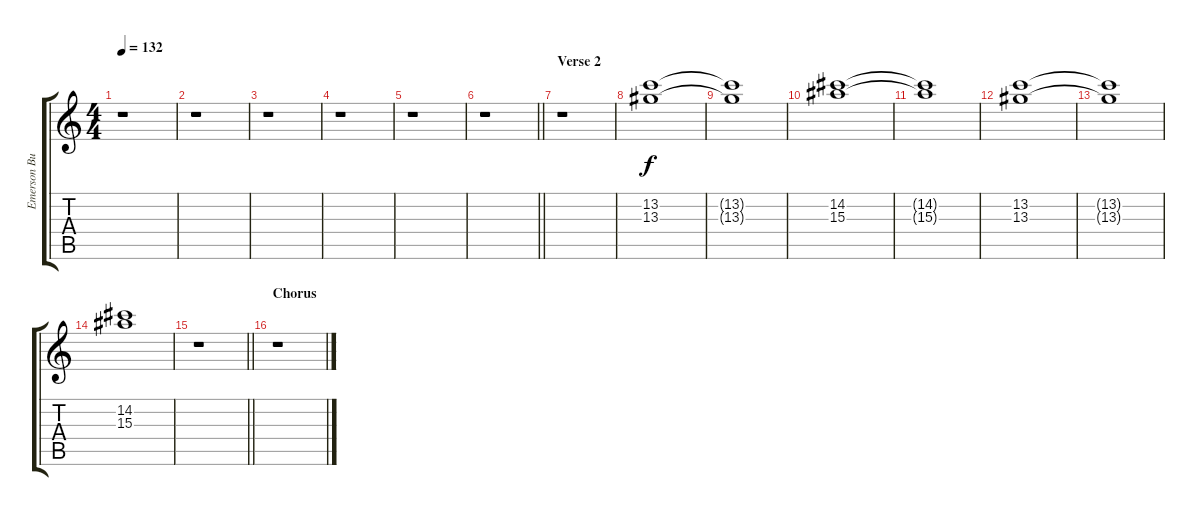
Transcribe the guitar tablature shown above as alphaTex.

\track ("Emerson Burton (Keyboard)" "Emerson Bu") {instrument acousticguitarnylon}
\staff {score tabs}
\tuning (E4 B3 G3 D3 A2 E2) {hide}
\ts (4 4)
\tempo 132
\clef g2
\ks c
r.1{dy f} |
r.1 |
r.1 |
r.1 |
r.1 |
\barLineRight lightlight
r.1 |
\section ("" "Verse 2")
r.1 |
(13.2 13.3).1 |
(13.2{t} 13.3{t}).1 |
(14.2 15.3).1 |
(14.2{t} 15.3{t}).1 |
(13.2 13.3).1 |
(13.2{t} 13.3{t}).1 |
(14.2 15.3).1 |
\barLineRight lightlight
r.1 |
\section ("" "Chorus")
r.1
